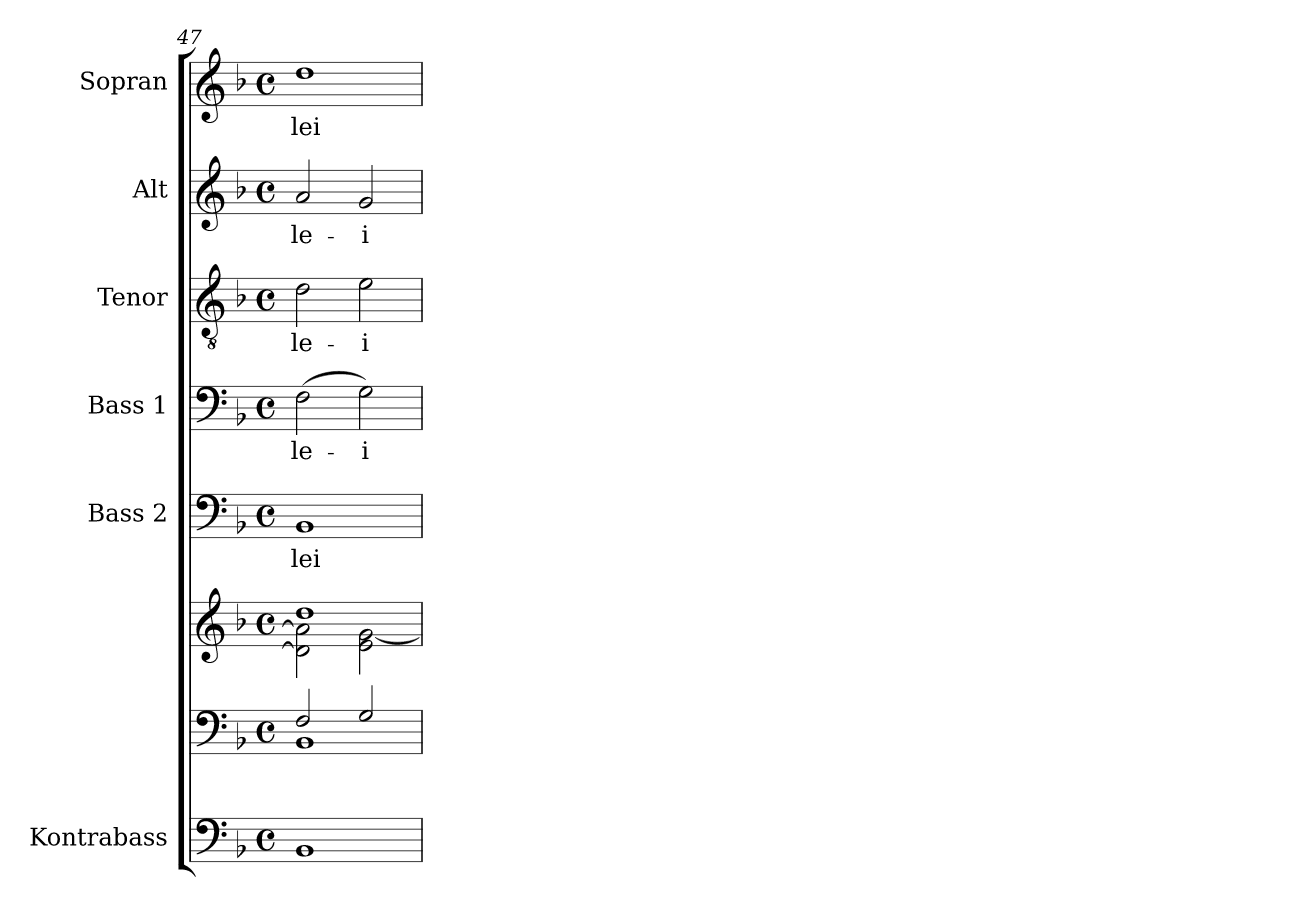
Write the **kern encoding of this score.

**kern	**kern	**kern	**kern	**text	**kern	**text	**kern	**text	**kern	**text	**kern	**text
*part7	*part6	*part6	*part5	*part5	*part4	*part4	*part3	*part3	*part2	*part2	*part1	*part1
*staff8	*staff7	*staff6	*staff5	*staff5	*staff4	*staff4	*staff3	*staff3	*staff2	*staff2	*staff1	*staff1
*I"Kontrabass	*	*	*I"Bass 2	*	*I"Bass 1	*	*I"Tenor	*	*I"Alt	*	*I"Sopran	*
*I'Kb.	*	*	*I'B. 2	*	*I'B. 1	*	*I'T.	*	*I'A.	*	*I'S.	*
*clefF4	*clefF4	*clefG2	*clefF4	*	*clefF4	*	*clefGv2	*	*clefG2	*	*clefG2	*
*ITrd7c12	*	*	*	*	*	*	*	*	*	*	*	*
*k[b-]	*k[b-]	*k[b-]	*k[b-]	*	*k[b-]	*	*k[b-]	*	*k[b-]	*	*k[b-]	*
*F:	*F:	*F:	*F:	*	*F:	*	*F:	*	*F:	*	*F:	*
*M4/4	*M4/4	*M4/4	*M4/4	*	*M4/4	*	*M4/4	*	*M4/4	*	*M4/4	*
*met(c)	*met(c)	*met(c)	*met(c)	*	*met(c)	*	*met(c)	*	*met(c)	*	*met(c)	*
=47	=47	=47	=47	=47	=47	=47	=47	=47	=47	=47	=47	=47
*	*^	*^	*	*	*	*	*	*	*	*	*	*
!	!	!	!	!	!	!LO:LY:b	!	!LO:LY:b	!	!LO:LY:b	!	!LO:LY:b	!	!LO:LY:b
1BBB-	2F/	1BB-	1dd	2d\] 2a\]	1BB-	-lei-	(>2F\	-le-	2d\	-le-	2a/	-le-	1dd	-lei-
!	!	!	!	!	!	!	!	!LO:LY:b	!	!LO:LY:b	!	!LO:LY:b	!	!
.	2G/	.	.	2e\ [<2g\	.	.	2G\)	-i-	2e\	-i-	2g/	-i-	.	.
*	*v	*v	*	*	*	*	*	*	*	*	*	*	*	*
*	*	*v	*v	*	*	*	*	*	*	*	*	*	*
=	=	=	=	=	=	=	=	=	=	=	=	=
*-	*-	*-	*-	*-	*-	*-	*-	*-	*-	*-	*-	*-
